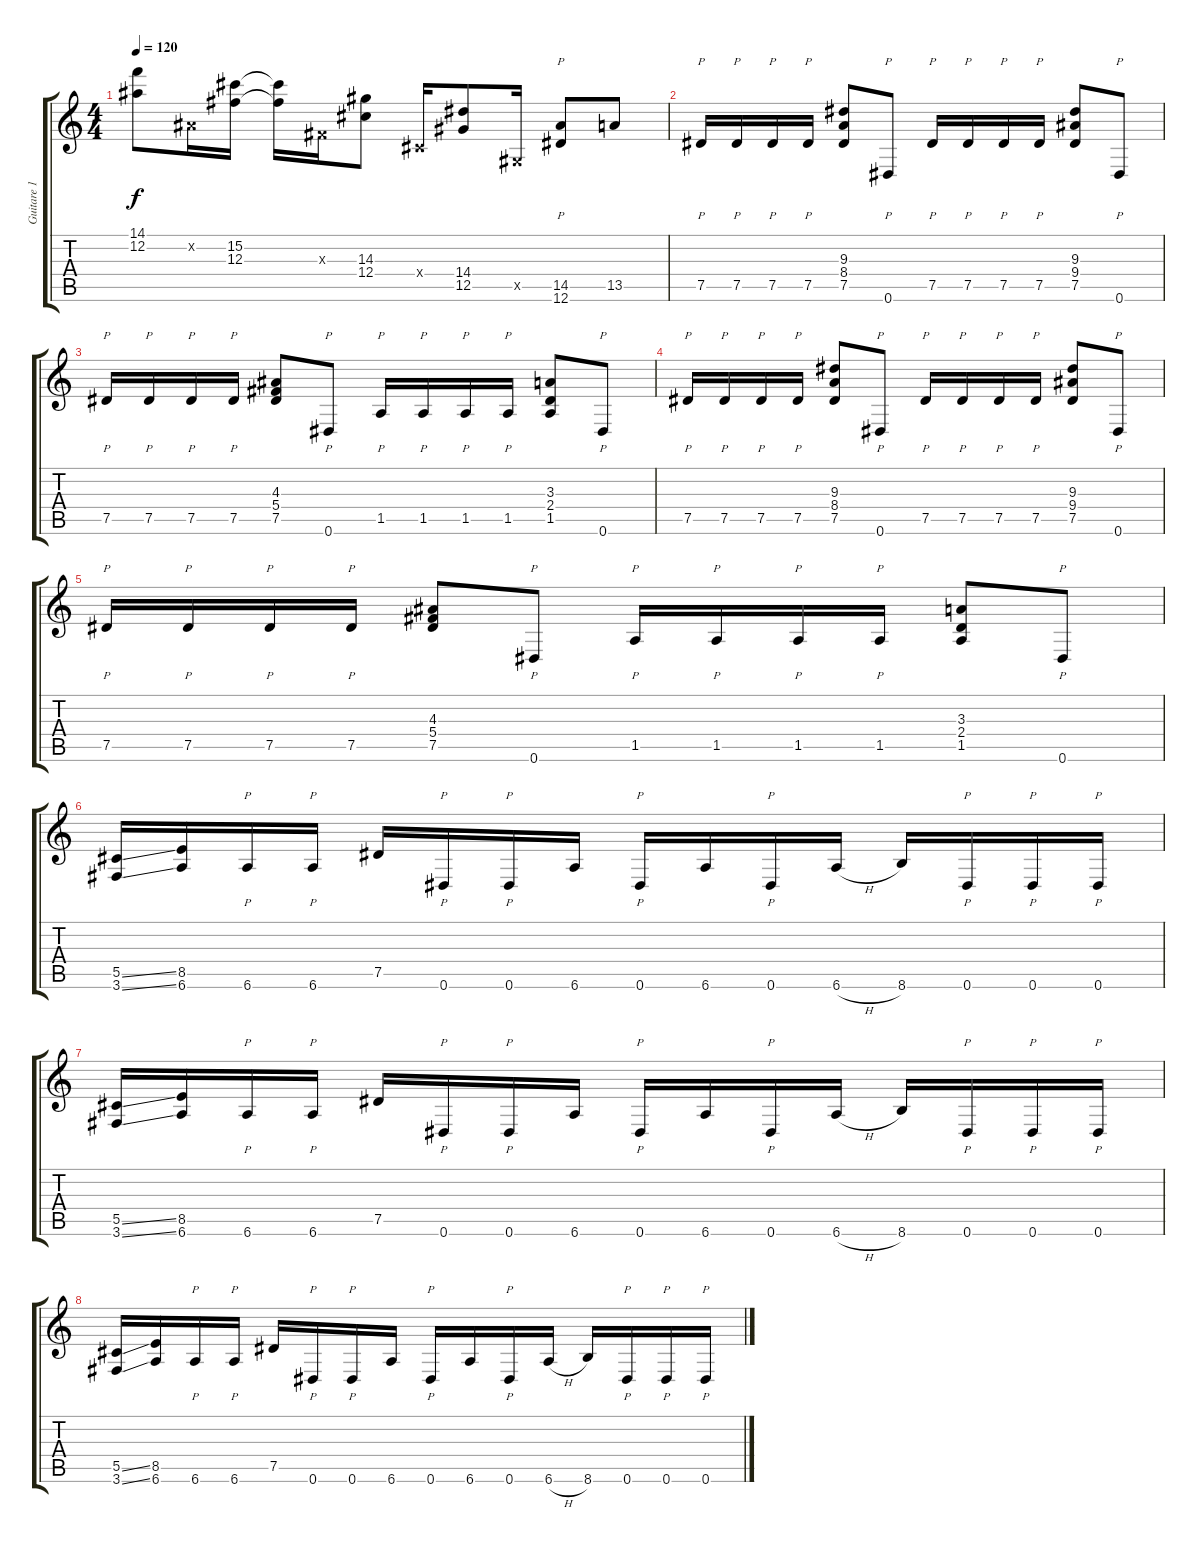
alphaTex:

\track ("Guitare 1" "Guitare 1") {instrument distortionguitar}
\staff {score tabs}
\tuning (Eb4 Bb3 Gb3 Db3 Ab2 Eb2) {hide}
\ts (4 4)
\tempo 120
\clef g2
\ks c
(14.1 12.2).8{dy f} 0.2{x}.16 (15.2 12.3).16 (15.2{t} 12.3{t}).16 0.3{x}.16 (14.3 12.4).8 0.4{x}.16 (14.4 12.5).8 0.5{x}.16 (14.5 12.6).8{p} 13.5.8 |
7.5.16{p} 7.5.16{p} 7.5.16{p} 7.5.16{p} (9.3 8.4 7.5).8 0.6.8{p} 7.5.16{p} 7.5.16{p} 7.5.16{p} 7.5.16{p} (9.3 9.4 7.5).8 0.6.8{p} |
7.5.16{p} 7.5.16{p} 7.5.16{p} 7.5.16{p} (4.3 5.4 7.5).8 0.6.8{p} 1.5.16{p} 1.5.16{p} 1.5.16{p} 1.5.16{p} (3.3 2.4 1.5).8 0.6.8{p} |
7.5.16{p} 7.5.16{p} 7.5.16{p} 7.5.16{p} (9.3 8.4 7.5).8 0.6.8{p} 7.5.16{p} 7.5.16{p} 7.5.16{p} 7.5.16{p} (9.3 9.4 7.5).8 0.6.8{p} |
7.5.16{p} 7.5.16{p} 7.5.16{p} 7.5.16{p} (4.3 5.4 7.5).8 0.6.8{p} 1.5.16{p} 1.5.16{p} 1.5.16{p} 1.5.16{p} (3.3 2.4 1.5).8 0.6.8{p} |
(5.5{ss} 3.6{ss}).16 (8.5 6.6).16 6.6.16{p} 6.6.16{p} 7.5.16 0.6.16{p} 0.6.16{p} 6.6.16 0.6.16{p} 6.6.16 0.6.16{p} 6.6{h}.16 8.6.16 0.6.16{p} 0.6.16{p} 0.6.16{p} |
(5.5{ss} 3.6{ss}).16 (8.5 6.6).16 6.6.16{p} 6.6.16{p} 7.5.16 0.6.16{p} 0.6.16{p} 6.6.16 0.6.16{p} 6.6.16 0.6.16{p} 6.6{h}.16 8.6.16 0.6.16{p} 0.6.16{p} 0.6.16{p} |
(5.5{ss} 3.6{ss}).16 (8.5 6.6).16 6.6.16{p} 6.6.16{p} 7.5.16 0.6.16{p} 0.6.16{p} 6.6.16 0.6.16{p} 6.6.16 0.6.16{p} 6.6{h}.16 8.6.16 0.6.16{p} 0.6.16{p} 0.6.16{p}
